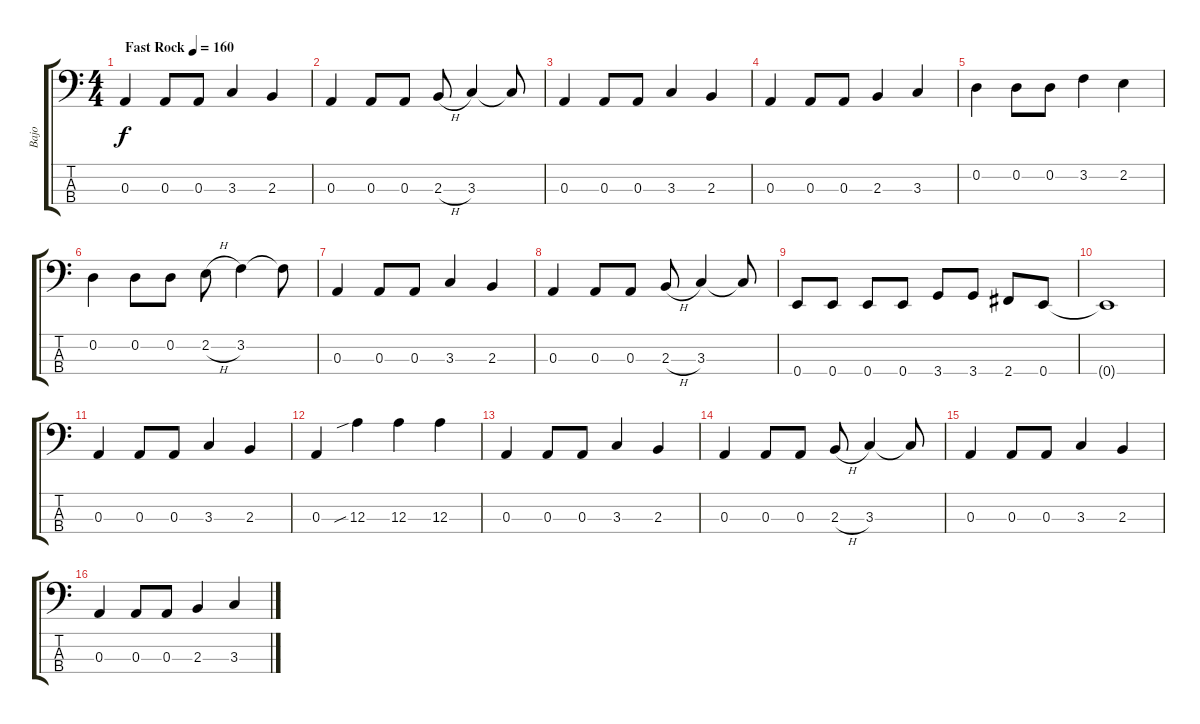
\track ("Bajo" "Bajo") {instrument electricbasspick}
\staff {score tabs}
\tuning (G2 D2 A1 E1) {hide}
\ts (4 4)
\tempo (160 "Fast Rock")
\clef f4
\ks c
0.3.4{dy f instrument electricbasspick} 0.3.8 0.3.8 3.3.4 2.3.4 |
0.3.4 0.3.8 0.3.8 2.3{h}.8 3.3.4 3.3{t}.8 |
0.3.4 0.3.8 0.3.8 3.3.4 2.3.4 |
0.3.4 0.3.8 0.3.8 2.3.4 3.3.4 |
0.2.4 0.2.8 0.2.8 3.2.4 2.2.4 |
0.2.4 0.2.8 0.2.8 2.2{h}.8 3.2.4 3.2{t}.8 |
0.3.4 0.3.8 0.3.8 3.3.4 2.3.4 |
0.3.4 0.3.8 0.3.8 2.3{h}.8 3.3.4 3.3{t}.8 |
0.4.8 0.4.8 0.4.8 0.4.8 3.4.8 3.4.8 2.4.8 0.4.8 |
0.4{t}.1 |
0.3.4 0.3.8 0.3.8 3.3.4 2.3.4 |
0.3.4 12.3{sib}.4 12.3.4 12.3.4 |
0.3.4 0.3.8 0.3.8 3.3.4 2.3.4 |
0.3.4 0.3.8 0.3.8 2.3{h}.8 3.3.4 3.3{t}.8 |
0.3.4 0.3.8 0.3.8 3.3.4 2.3.4 |
0.3.4 0.3.8 0.3.8 2.3.4 3.3.4
